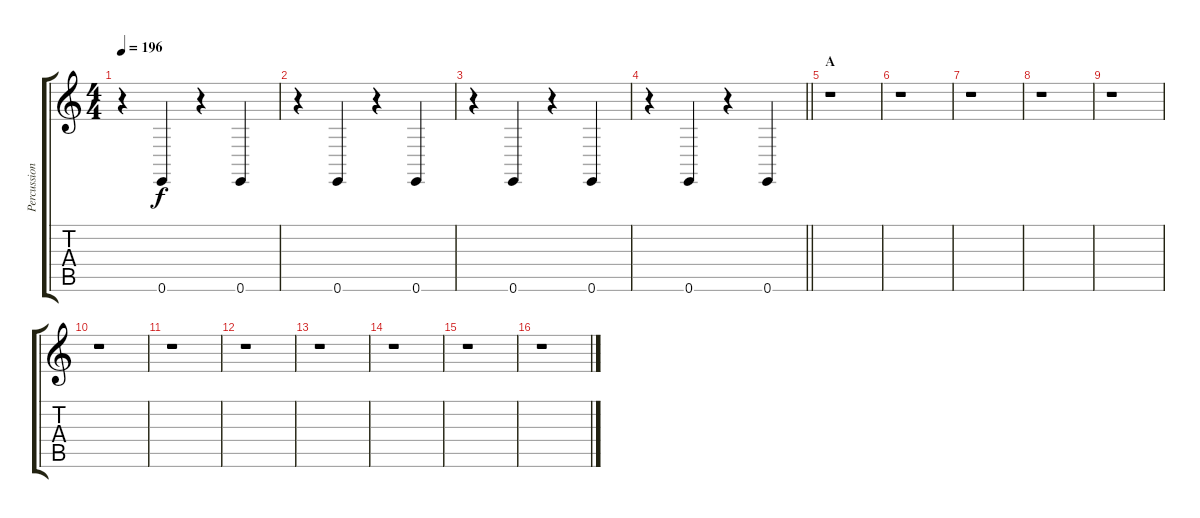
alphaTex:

\track ("Percussion" "Percussion") {instrument steeldrums}
\staff {score tabs}
\tuning (E4 B3 G3 D3 A2 E2) {hide}
\ts (4 4)
\tempo 196
\clef g2
\ks c
r.4{dy f} 0.6.4 r.4 0.6.4 |
r.4 0.6.4 r.4 0.6.4 |
r.4 0.6.4 r.4 0.6.4 |
\barLineRight lightlight
r.4 0.6.4 r.4 0.6.4 |
\section ("" "A")
r.1 |
r.1 |
r.1 |
r.1 |
r.1 |
r.1 |
r.1 |
r.1 |
r.1 |
r.1 |
r.1 |
r.1
